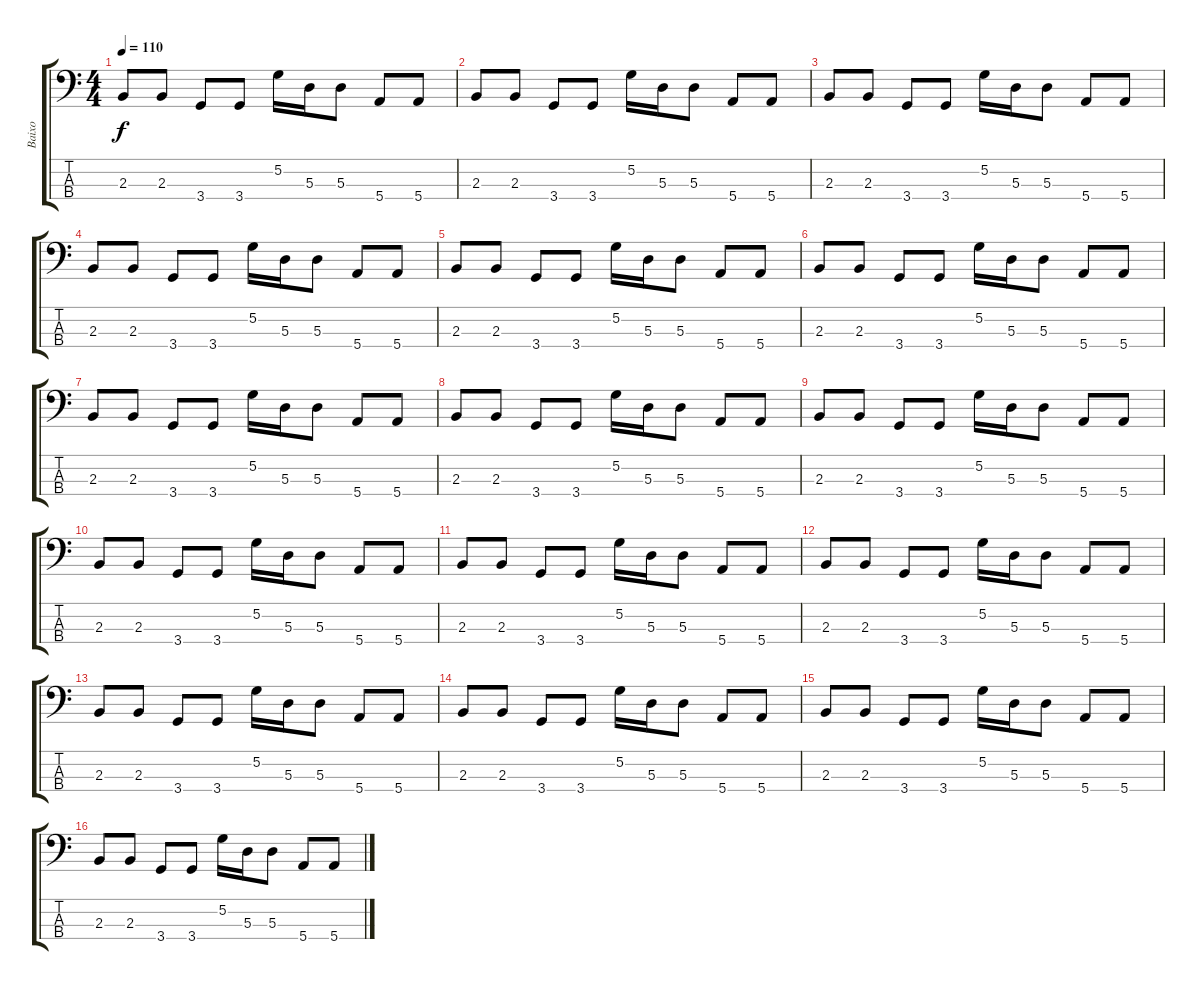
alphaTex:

\track ("Baixo" "Baixo") {instrument electricbassfinger}
\staff {score tabs}
\tuning (G2 D2 A1 E1) {hide}
\ts (4 4)
\tempo 110
\clef f4
\ks c
2.3.8{dy f} 2.3.8 3.4.8 3.4.8 5.2.16 5.3.16 5.3.8 5.4.8 5.4.8 |
2.3.8 2.3.8 3.4.8 3.4.8 5.2.16 5.3.16 5.3.8 5.4.8 5.4.8 |
2.3.8 2.3.8 3.4.8 3.4.8 5.2.16 5.3.16 5.3.8 5.4.8 5.4.8 |
2.3.8 2.3.8 3.4.8 3.4.8 5.2.16 5.3.16 5.3.8 5.4.8 5.4.8 |
2.3.8 2.3.8 3.4.8 3.4.8 5.2.16 5.3.16 5.3.8 5.4.8 5.4.8 |
2.3.8 2.3.8 3.4.8 3.4.8 5.2.16 5.3.16 5.3.8 5.4.8 5.4.8 |
2.3.8 2.3.8 3.4.8 3.4.8 5.2.16 5.3.16 5.3.8 5.4.8 5.4.8 |
2.3.8 2.3.8 3.4.8 3.4.8 5.2.16 5.3.16 5.3.8 5.4.8 5.4.8 |
2.3.8 2.3.8 3.4.8 3.4.8 5.2.16 5.3.16 5.3.8 5.4.8 5.4.8 |
2.3.8 2.3.8 3.4.8 3.4.8 5.2.16 5.3.16 5.3.8 5.4.8 5.4.8 |
2.3.8 2.3.8 3.4.8 3.4.8 5.2.16 5.3.16 5.3.8 5.4.8 5.4.8 |
2.3.8 2.3.8 3.4.8 3.4.8 5.2.16 5.3.16 5.3.8 5.4.8 5.4.8 |
2.3.8 2.3.8 3.4.8 3.4.8 5.2.16 5.3.16 5.3.8 5.4.8 5.4.8 |
2.3.8 2.3.8 3.4.8 3.4.8 5.2.16 5.3.16 5.3.8 5.4.8 5.4.8 |
2.3.8 2.3.8 3.4.8 3.4.8 5.2.16 5.3.16 5.3.8 5.4.8 5.4.8 |
2.3.8 2.3.8 3.4.8 3.4.8 5.2.16 5.3.16 5.3.8 5.4.8 5.4.8
